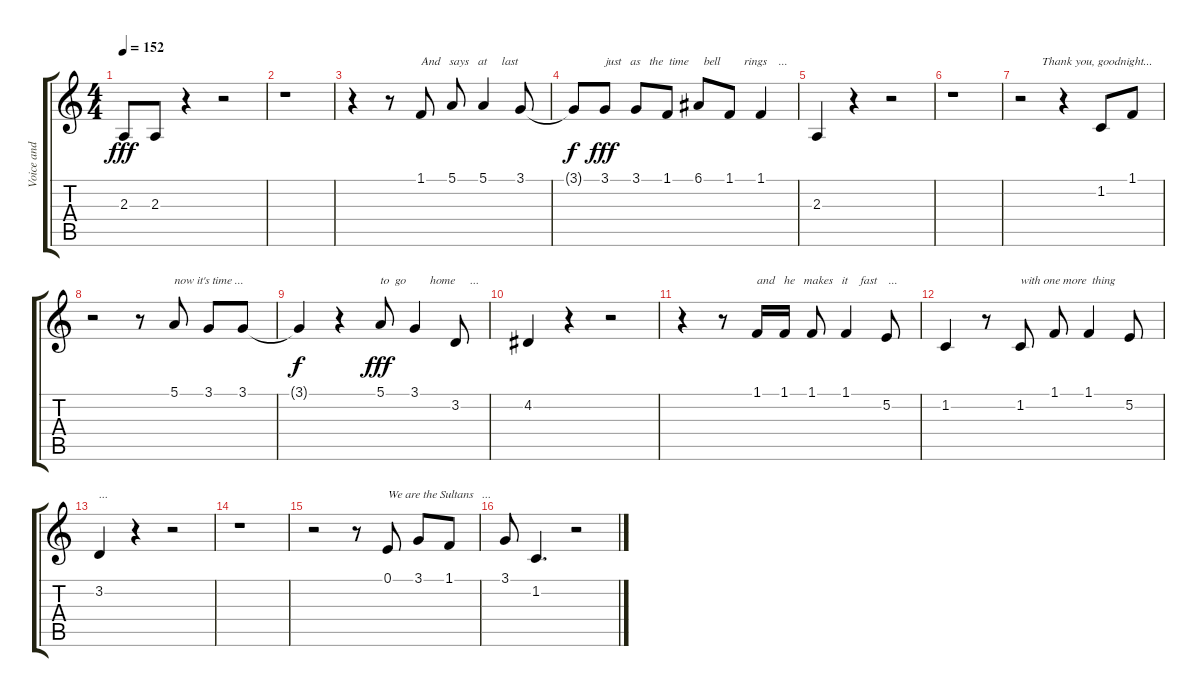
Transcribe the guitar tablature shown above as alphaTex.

\track ("Voice and Lyrics" "Voice and ") {instrument clarinet}
\staff {score tabs}
\tuning (E4 B3 G3 D3 A2 E2) {hide}
\ts (4 4)
\tempo 152
\clef g2
\ks c
2.3.8{dy fff} 2.3.8 r.4 r.2 |
r.1 |
r.4 r.8 1.1.8{txt "And   says   at     last"} 5.1.8 5.1.4 3.1.8 |
3.1{t}.8{dy f} 3.1.8{txt "just   as   the  time     bell        rings    ..." dy fff} 3.1.8 1.1.8 6.1.8 1.1.8 1.1.4 |
2.3.4 r.4 r.2 |
r.1 |
r.2{txt "       Thank you, goodnight..."} r.4 1.2.8 1.1.8 |
r.2 r.8 5.1.8{txt "now it's time ..."} 3.1.8 3.1.8 |
3.1{t}.4{dy f} r.4 5.1.8{txt "to  go        home     ..." dy fff} 3.1.4 3.2.8 |
4.2.4 r.4 r.2 |
r.4 r.8 1.1.16{txt "and   he   makes   it    fast    ..."} 1.1.16 1.1.8 1.1.4 5.2.8 |
1.2.4 r.8 1.2.8{txt "with one more  thing"} 1.1.8 1.1.4 5.2.8 |
3.2.4{txt "..."} r.4 r.2 |
r.1 |
r.2 r.8 0.1.8{txt "We are the Sultans   ..."} 3.1.8 1.1.8 |
3.1.8 1.2.4{d} r.2
